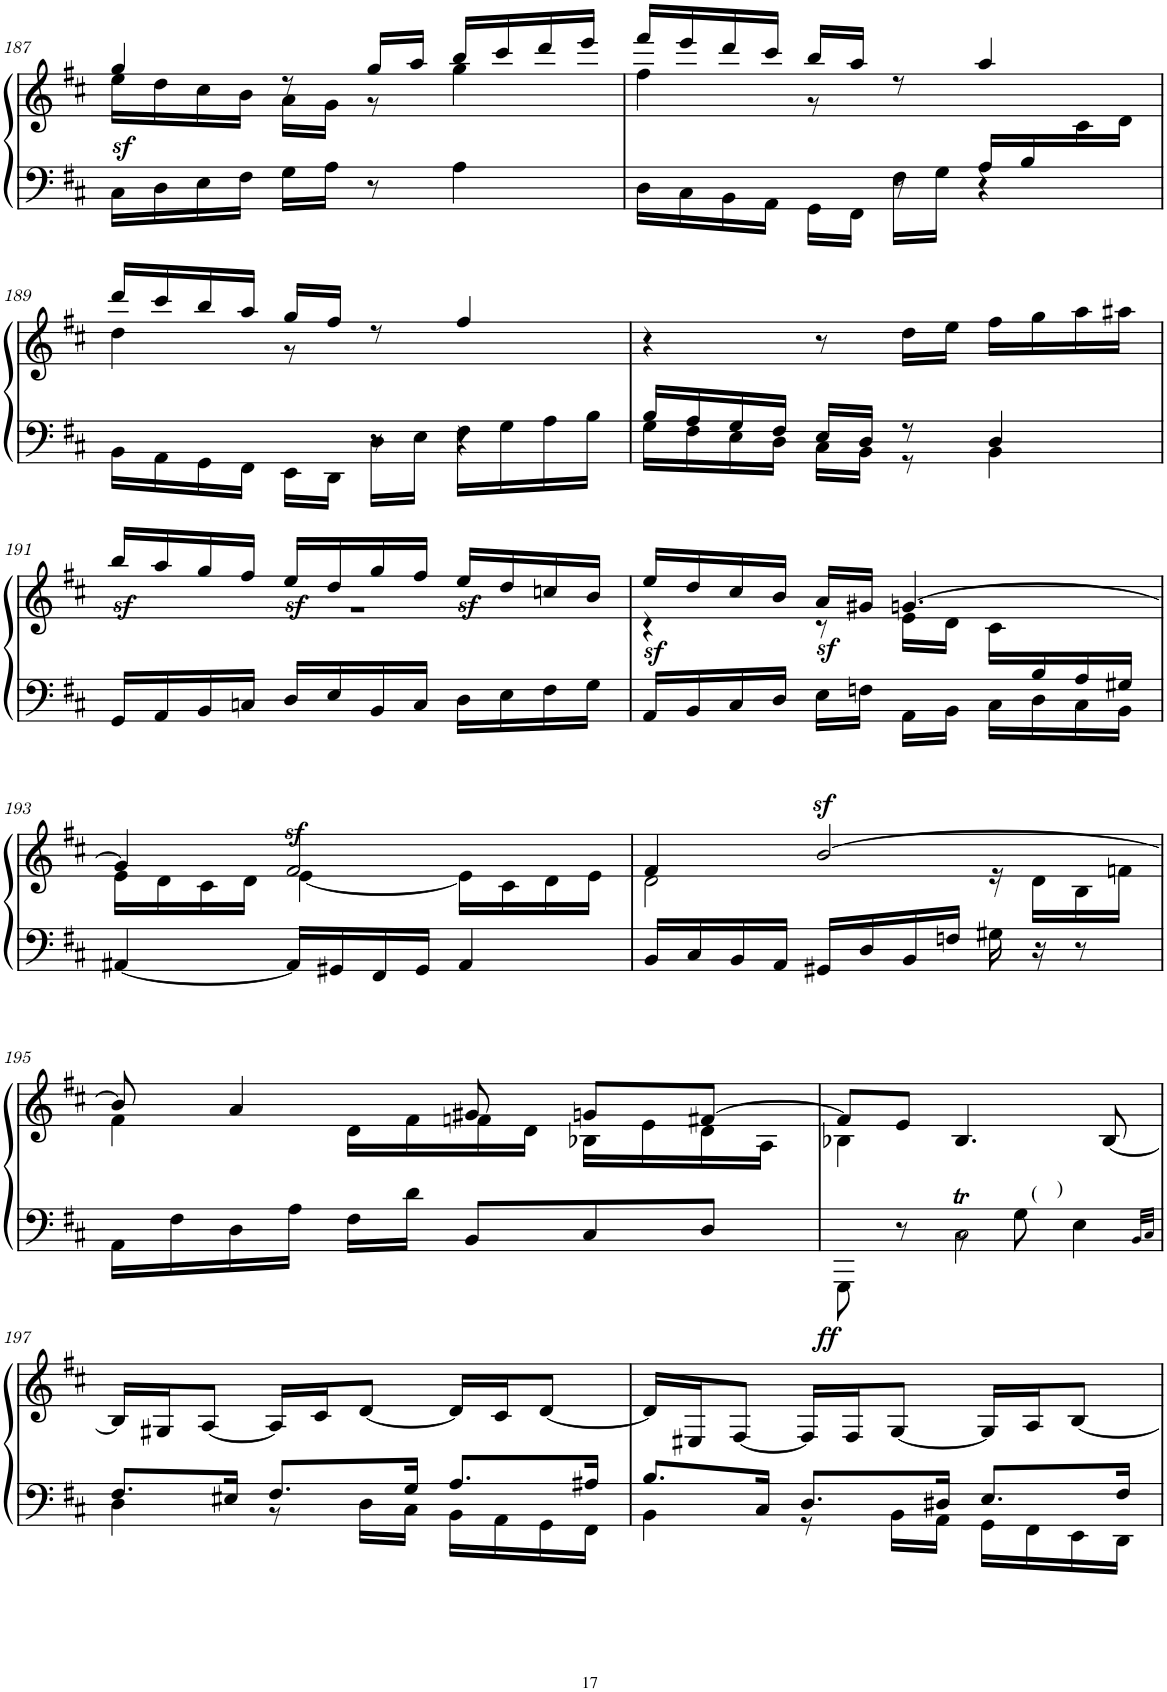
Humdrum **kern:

**kern	**kern	**dynam
*part1	*part1	*part1
*staff2	*staff1	*staff1/2
*I"Piano	*	*
*I'Pno.	*	*
!!LO:PB:g=z
*clefF4	*clefG2	*
*k[f#c#]	*k[f#c#]	*
*M3/4	*M3/4	*
=187	=187	=187
*	*^	*
!	!	!	!LO:DY:b
16C#\LL	4gg/	16ee\LL	sf
16D\	.	16dd\	.
16E\	.	16cc#\	.
16F#\JJ	.	16b\JJ	.
16G\LL	8r	16a\LL	.
16A\JJ	.	16g\JJ	.
8r	16gg/LL	8r	.
.	16aa/JJ	.	.
4A\	16bb/LL	4gg\	.
.	16ccc#/	.	.
.	16ddd/	.	.
.	16eee/JJ	.	.
=188	=188	=188	=188
*^	*	*	*
4.ryy	16D\LL	16fff#/LL	4ff#\	.
.	16C#\	16eee/	.	.
.	16BB\	16ddd/	.	.
.	16AA\JJ	16ccc#/JJ	.	.
.	16GG\LL	16bb/LL	8r	.
.	16FF#\JJ	16aa/JJ	.	.
16F#\LL	8r	8r	4ryy	.
16G\JJ	.	.	.	.
16A/LL	4r	4aa/	.	.
16B/	.	.	.	.
8ryy	.	.	16c#\	.
.	.	.	16d\JJ	.
!!LO:LB:g=z	!!
=189	=189	=189	=189	=189
4.ryy	16BB\LL	16ddd/LL	4dd\	.
.	16AA\	16ccc#/	.	.
.	16GG\	16bb/	.	.
.	16FF#\JJ	16aa/JJ	.	.
.	16EE\LL	16gg/LL	8r	.
.	16DD\JJ	16ff#/JJ	.	.
16D\LL	8r	8r	4.ryy	.
16E\JJ	.	.	.	.
16F#\LL	4r	4ff#/	.	.
16G\	.	.	.	.
16A\	.	.	.	.
16B\JJ	.	.	.	.
*	*	*v	*v	*
=190	=190	=190	=190
16B/LL	16G\LL	4r	.
16A/	16F#\	.	.
16G/	16E\	.	.
16F#/JJ	16D\JJ	.	.
16E/LL	16C#\LL	8r	.
16D/JJ	16BB\JJ	.	.
8r	8r	16dd\LL	.
.	.	16ee\JJ	.
4D/	4BB\	16ff#\LL	.
.	.	16gg\	.
.	.	16aa\	.
.	.	16aa#X\JJ	.
*v	*v	*	*
!!LO:LB:g=z
=191	=191	=191
*	*^	*
!	!	!	!LO:DY:a
16GG/LL	16bb/LL	2.r	sf
16AA/	16aa/	.	.
16BB/	16gg/	.	.
16Cn/JJ	16ff#/JJ	.	.
!	!	!	!LO:DY:a
16D/LL	16ee/LL	.	sf
16E/	16dd/	.	.
16BB/	16gg/	.	.
16C/JJ	16ff#/JJ	.	.
!	!	!	!LO:DY:a
16D\LL	16ee/LL	.	sf
16E\	16dd/	.	.
16F#\	16ccn/	.	.
16G\JJ	16b/JJ	.	.
=192	=192	=192	=192
*^	*	*	*
!	!	!	!	!LO:DY:b
16ryy	16AA/LL	16ee/LL	4r	sf
.	16BB/	16dd/	.	.
.	16C#/	16cc#/	.	.
.	16D/JJ	16b/JJ	.	.
!	!	!	!	!LO:DY:b
.	16E\LL	16a/LL	8r	sf
.	16Fn\JJ	16g#X/JJ	.	.
.	16AA\LL	[4.gn/	16e\LL	.
.	16BB\JJ	.	16d\JJ	.
.	16C#\LL	.	16c#\LL	.
16B/	16D\	.	8.ryy	.
16A/	16C#\	.	.	.
16G#X/JJ	16BB\JJ	.	.	.
*v	*v	*	*	*
!!LO:LB:g=z	!!
=193	=193	=193	=193
[4AA#X/	4g/]	16e\LL	.
.	.	16d\	.
.	.	16c#\	.
.	.	16d\JJ	.
!	!	!	!LO:DY:a
16AA#/LL]	2f#/	[4e\	sf
16GG#X/	.	.	.
16FF#/	.	.	.
16GG#/JJ	.	.	.
4AA#/	.	16e\LL]	.
.	.	16c#\	.
.	.	16d\	.
.	.	16e\JJ	.
=194	=194	=194	=194
16BB/LL	4f#/	2d\	.
16C#/	.	.	.
16BB/	.	.	.
16AA/JJ	.	.	.
!	!	!	!LO:DY:a
16GG#X/LL	[2b/	.	sf
16D/	.	.	.
16BB/	.	.	.
16Fn/JJ	.	.	.
16G#X\	.	16r	.
16r	.	16d\LL	.
8r	.	16B\	.
.	.	16fn\JJ	.
!!LO:LB:g=z	!!
=195	=195	=195	=195
16AA\LL	8b/]	4f#\	.
16F#\	.	.	.
16D\	4a/	.	.
16A\JJ	.	.	.
16F#\LL	.	16d\LL	.
16d\JJ	.	16f#\	.
8BB/L	8g#X/	16fn\	.
.	.	16d\JJ	.
8C#/	8gn/L	16B-X\LL	.
.	.	16e\	.
8D/J	[8f#X/J	16d\	.
.	.	16A\JJ	.
=196	=196	=196	=196
*^	*	*	*
!	!	!	!	!LO:DY:b=2
4.ryy	8GGG\	8f#/L]	4B-X\	ff
.	8r	8e/J	.	.
!	!	!LO:TX:b:t=(	!	!
!	!	!LO:TX:b:t=)	!	!
.	2C#t\	4.B-/	8r	.
8G\	.	.	4.ryy	.
4E\	.	.	.	.
.	.	[<8B-/	.	.
*	*	*v	*v	*
.	32qBB/LLL	.	.
.	32qC#/JJJ	.	.
!!LO:LB:g=z
=197	=197	=197	=197
8.F#/L	4D\	16B-/LL]	.
.	.	16G#X/J	.
.	.	[8A/J	.
16E#X/Jk	.	.	.
8.F#/L	8r	16A/LL]	.
.	.	16c#/J	.
.	16D\LL	[8d/J	.
16G/Jk	16C#\JJ	.	.
8.A/L	16BB\LL	16d/LL]	.
.	16AA\	16c#/J	.
.	16GG\	[8d/J	.
16A#X/Jk	16FF#\JJ	.	.
=198	=198	=198	=198
8.B/L	4BB\	16d/LL]	.
.	.	16E#X/J	.
.	.	[8F#/J	.
16C#/Jk	.	.	.
8.D/L	8r	16F#/LL]	.
.	.	16F#/J	.
.	16BB\LL	[8G/J	.
16D#X/Jk	16AA\JJ	.	.
8.E/L	16GG\LL	16G/LL]	.
.	16FF#\	16A/J	.
.	16EE\	[8B/J	.
16F#/Jk	16DD\JJ	.	.
*v	*v	*	*
=	=	=
*-	*-	*-
